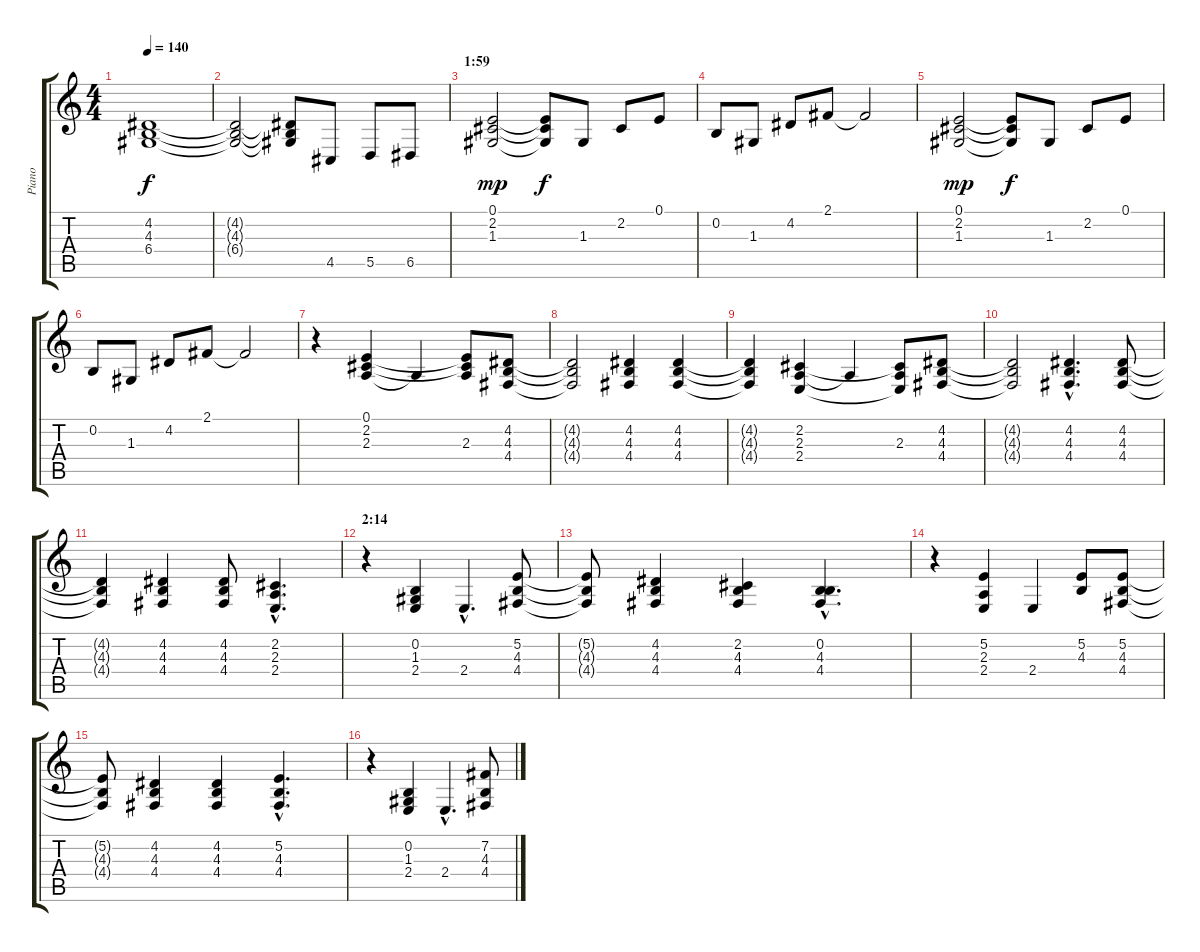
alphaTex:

\track ("Piano" "Piano") {instrument acousticgrandpiano}
\staff {score tabs}
\tuning (E4 B3 G3 D3 A2 E2) {hide}
\ts (4 4)
\tempo 140
\clef g2
\ks c
(4.2 4.3 6.4).1{dy f} |
(4.2{t} 4.3{t} 6.4{t}).2 (4.2{t} 4.3{t} 6.4{t}).8 4.5.8 5.5.8 6.5.8 |
\section ("" "1:59")
(0.1 2.2 1.3).2{dy mp} (0.1{t} 2.2{t} 1.3{t}).8{dy f} 1.3.8 2.2.8 0.1.8 |
0.2.8 1.3.8 4.2.8 2.1.8 2.1{t}.2 |
(0.1 2.2 1.3).2{dy mp} (0.1{t} 2.2{t} 1.3{t}).8{dy f} 1.3.8 2.2.8 0.1.8 |
0.2.8 1.3.8 4.2.8 2.1.8 2.1{t}.2 |
r.4 (0.1 2.2 2.3).4 2.3{t}.4 (0.1{t} 2.2{t} 2.3).8 (4.2 4.3 4.4).8 |
(4.2{t} 4.3{t} 4.4{t}).2 (4.2 4.3 4.4).4 (4.2 4.3 4.4).4 |
(4.2{t} 4.3{t} 4.4{t}).4 (2.2 2.3 2.4).4 2.3{t}.4 (2.2{t} 2.3 2.4{t}).8 (4.2 4.3 4.4).8 |
(4.2{t} 4.3{t} 4.4{t}).2 (4.2{hac} 4.3{hac} 4.4{hac}).4{d} (4.2 4.3 4.4).8 |
(4.2{t} 4.3{t} 4.4{t}).4 (4.2 4.3 4.4).4 (4.2 4.3 4.4).8 (2.2{hac} 2.3{hac} 2.4{hac}).4{d} |
\section ("" "2:14")
r.4 (0.2 1.3 2.4).4 2.4{hac}.4{d} (5.2 4.3 4.4).8 |
(5.2{t} 4.3{t} 4.4{t}).8 (4.2 4.3 4.4).4 (2.2 4.3 4.4).4 (0.2{hac} 4.3{hac} 4.4{hac}).4{d} |
r.4 (5.2 2.3 2.4).4 2.4.4 (5.2 4.3).8 (5.2 4.3 4.4).8 |
(5.2{t} 4.3{t} 4.4{t}).8 (4.2 4.3 4.4).4 (4.2 4.3 4.4).4 (5.2{hac} 4.3{hac} 4.4{hac}).4{d} |
r.4 (0.2 1.3 2.4).4 2.4{hac}.4{d} (7.2 4.3 4.4).8
